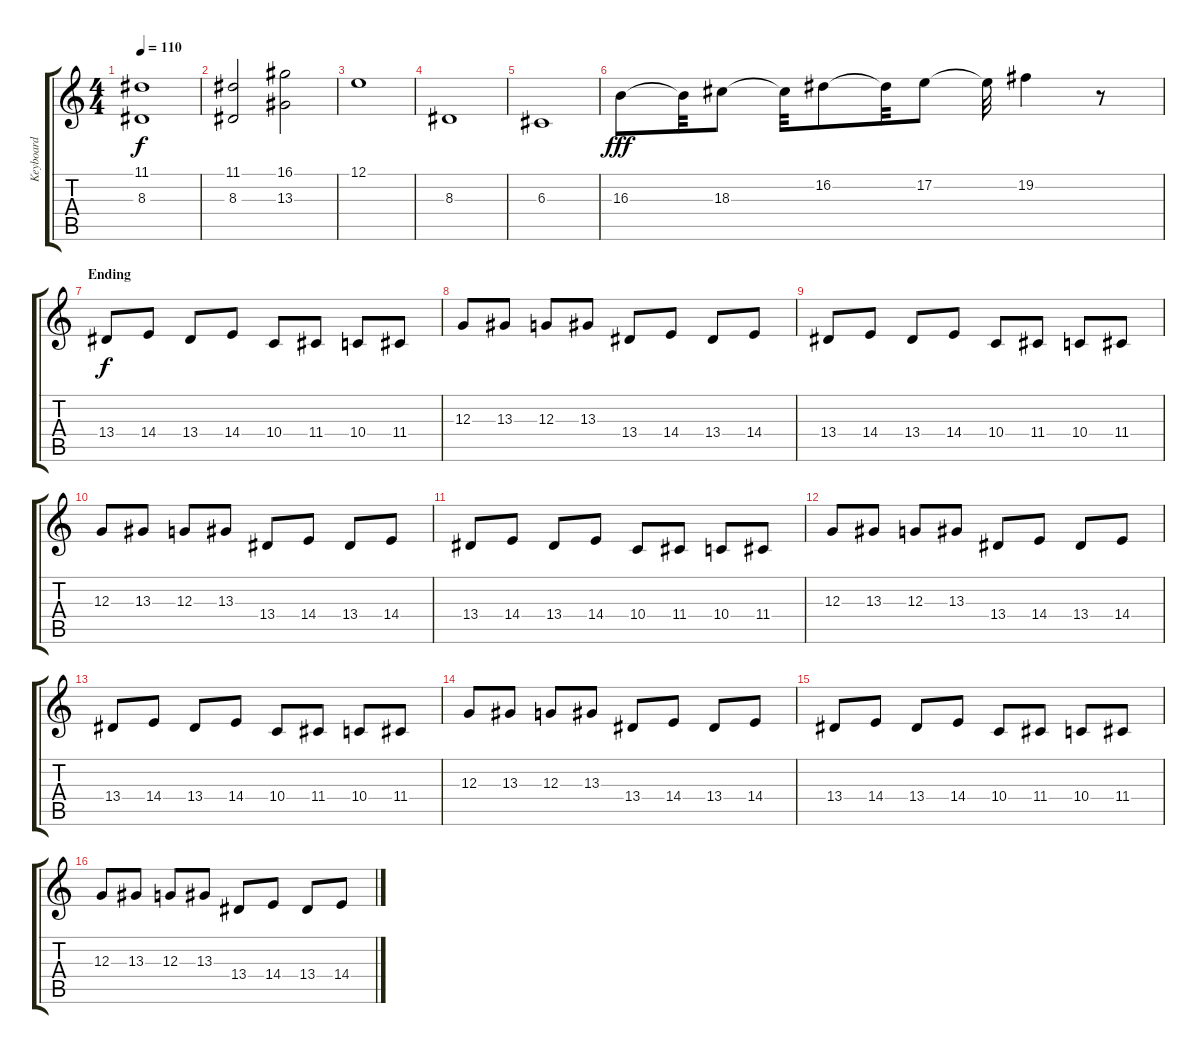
\track ("Keyboard" "Keyboard") {instrument stringensemble2}
\staff {score tabs}
\tuning (E4 B3 G3 D3 A2 E2) {hide}
\ts (4 4)
\tempo 110
\clef g2
\ks c
(11.1 8.3).1{dy f} |
(11.1 8.3).2 (16.1 13.3).2 |
12.1.1 |
8.3.1 |
6.3.1 |
16.3.8{dy fff} 16.3{t}.32 18.3.8 18.3{t}.32 16.2.8 16.2{t}.32 17.2.8 17.2{t}.32 19.2.4 r.8 |
\section ("" "Ending")
13.4.8{dy f} 14.4.8 13.4.8 14.4.8 10.4.8 11.4.8 10.4.8 11.4.8 |
12.3.8 13.3.8 12.3.8 13.3.8 13.4.8 14.4.8 13.4.8 14.4.8 |
13.4.8 14.4.8 13.4.8 14.4.8 10.4.8 11.4.8 10.4.8 11.4.8 |
12.3.8 13.3.8 12.3.8 13.3.8 13.4.8 14.4.8 13.4.8 14.4.8 |
13.4.8 14.4.8 13.4.8 14.4.8 10.4.8 11.4.8 10.4.8 11.4.8 |
12.3.8 13.3.8 12.3.8 13.3.8 13.4.8 14.4.8 13.4.8 14.4.8 |
13.4.8 14.4.8 13.4.8 14.4.8 10.4.8 11.4.8 10.4.8 11.4.8 |
12.3.8 13.3.8 12.3.8 13.3.8 13.4.8 14.4.8 13.4.8 14.4.8 |
13.4.8 14.4.8 13.4.8 14.4.8 10.4.8 11.4.8 10.4.8 11.4.8 |
12.3.8 13.3.8 12.3.8 13.3.8 13.4.8 14.4.8 13.4.8 14.4.8
